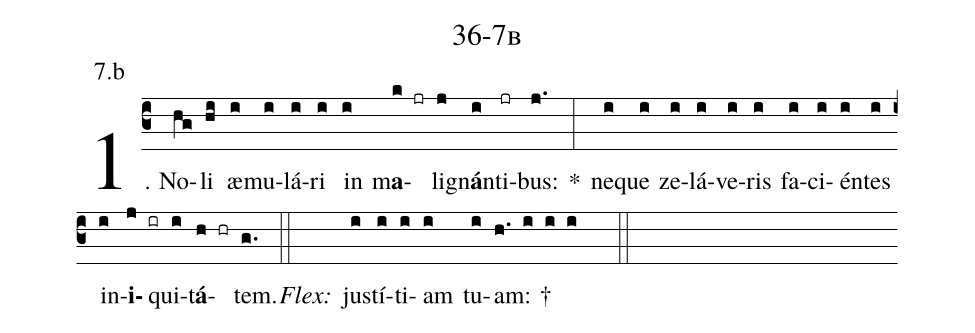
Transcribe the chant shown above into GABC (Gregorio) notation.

name: 36-7b;
annotation: 7.b;
%%
(c3)1. No(hg)li(hi) æ(i)mu(i)lá(i)ri(i) in(i) m<b>a</b>(k jr)li(j)gn<b>á</b>n(i)ti(jr)bus:(j.) *(:) ne(i)que(i) ze(i)lá(i)ve(i)ris(i) fa(i)ci(i)én(i)tes(i) in(i)<b>i</b>(j ir)qui(i)t<b>á</b>(h hr)tem.(g.) (::)
<i>Flex:</i>()  jus(i)tí(i)ti(i)am(i) tu(i)am: †(h. i i i  ::)
